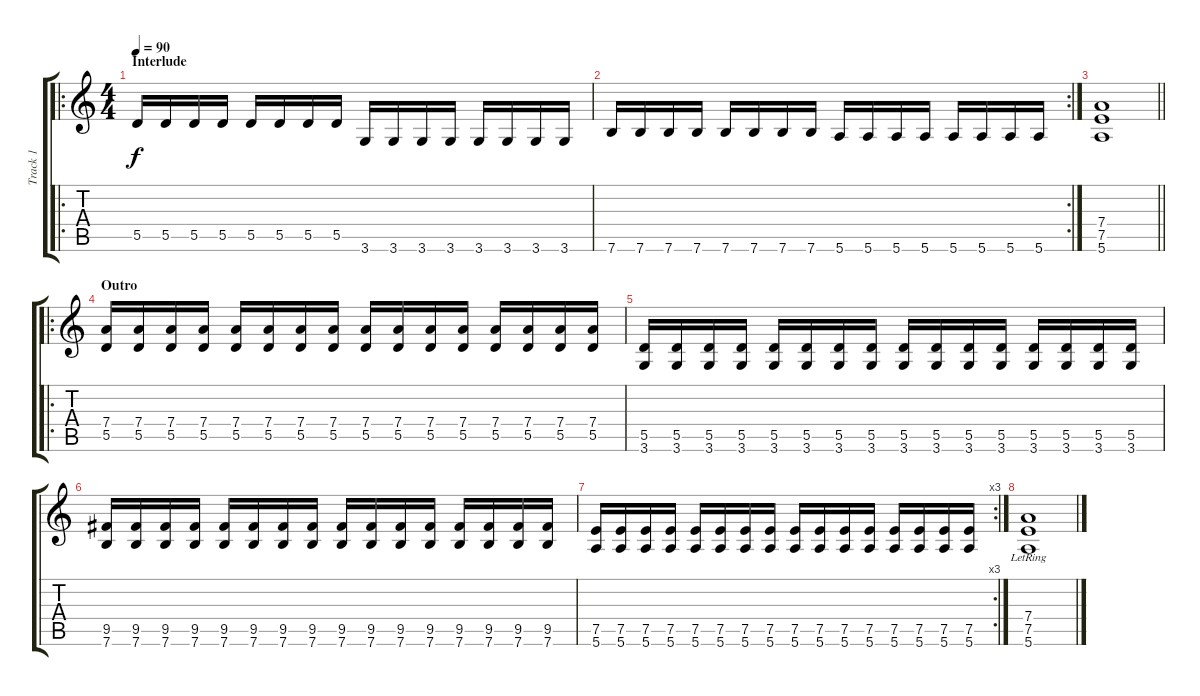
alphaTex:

\track ("Track 1" "Track 1") {instrument acousticguitarsteel}
\staff {score tabs}
\tuning (E4 B3 G3 D3 A2 E2) {hide}
\ro
\ts (4 4)
\section ("" "Interlude")
\tempo 90
\clef g2
\ks c
5.5.16{dy f} 5.5.16 5.5.16 5.5.16 5.5.16 5.5.16 5.5.16 5.5.16 3.6.16 3.6.16 3.6.16 3.6.16 3.6.16 3.6.16 3.6.16 3.6.16 |
\rc 2
7.6.16 7.6.16 7.6.16 7.6.16 7.6.16 7.6.16 7.6.16 7.6.16 5.6.16 5.6.16 5.6.16 5.6.16 5.6.16 5.6.16 5.6.16 5.6.16 |
\barLineRight lightlight
(7.4 7.5 5.6).1 |
\ro
\section ("" "Outro")
(7.4 5.5).16 (7.4 5.5).16 (7.4 5.5).16 (7.4 5.5).16 (7.4 5.5).16 (7.4 5.5).16 (7.4 5.5).16 (7.4 5.5).16 (7.4 5.5).16 (7.4 5.5).16 (7.4 5.5).16 (7.4 5.5).16 (7.4 5.5).16 (7.4 5.5).16 (7.4 5.5).16 (7.4 5.5).16 |
(5.5 3.6).16 (5.5 3.6).16 (5.5 3.6).16 (5.5 3.6).16 (5.5 3.6).16 (5.5 3.6).16 (5.5 3.6).16 (5.5 3.6).16 (5.5 3.6).16 (5.5 3.6).16 (5.5 3.6).16 (5.5 3.6).16 (5.5 3.6).16 (5.5 3.6).16 (5.5 3.6).16 (5.5 3.6).16 |
(9.5 7.6).16 (9.5 7.6).16 (9.5 7.6).16 (9.5 7.6).16 (9.5 7.6).16 (9.5 7.6).16 (9.5 7.6).16 (9.5 7.6).16 (9.5 7.6).16 (9.5 7.6).16 (9.5 7.6).16 (9.5 7.6).16 (9.5 7.6).16 (9.5 7.6).16 (9.5 7.6).16 (9.5 7.6).16 |
\rc 3
(7.5 5.6).16 (7.5 5.6).16 (7.5 5.6).16 (7.5 5.6).16 (7.5 5.6).16 (7.5 5.6).16 (7.5 5.6).16 (7.5 5.6).16 (7.5 5.6).16 (7.5 5.6).16 (7.5 5.6).16 (7.5 5.6).16 (7.5 5.6).16 (7.5 5.6).16 (7.5 5.6).16 (7.5 5.6).16 |
(7.4{lr} 7.5{lr} 5.6{lr}).1
